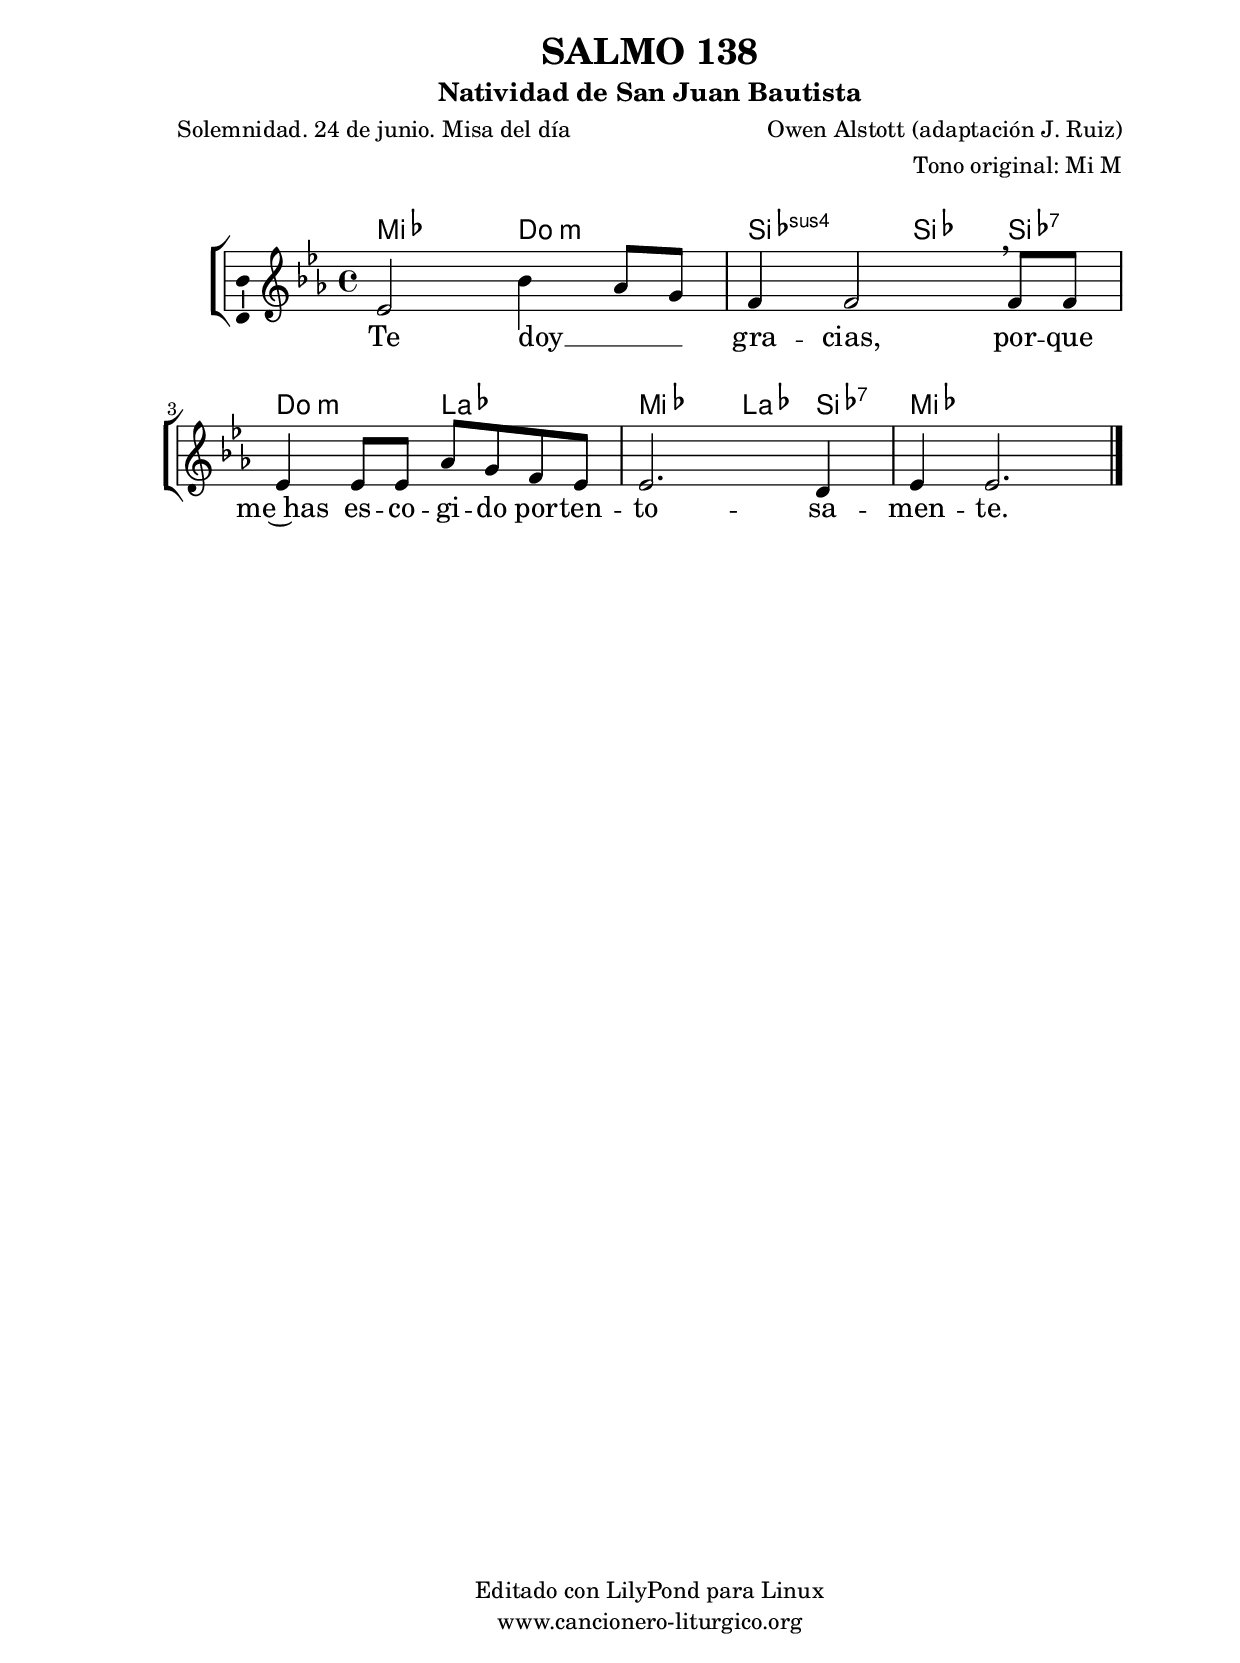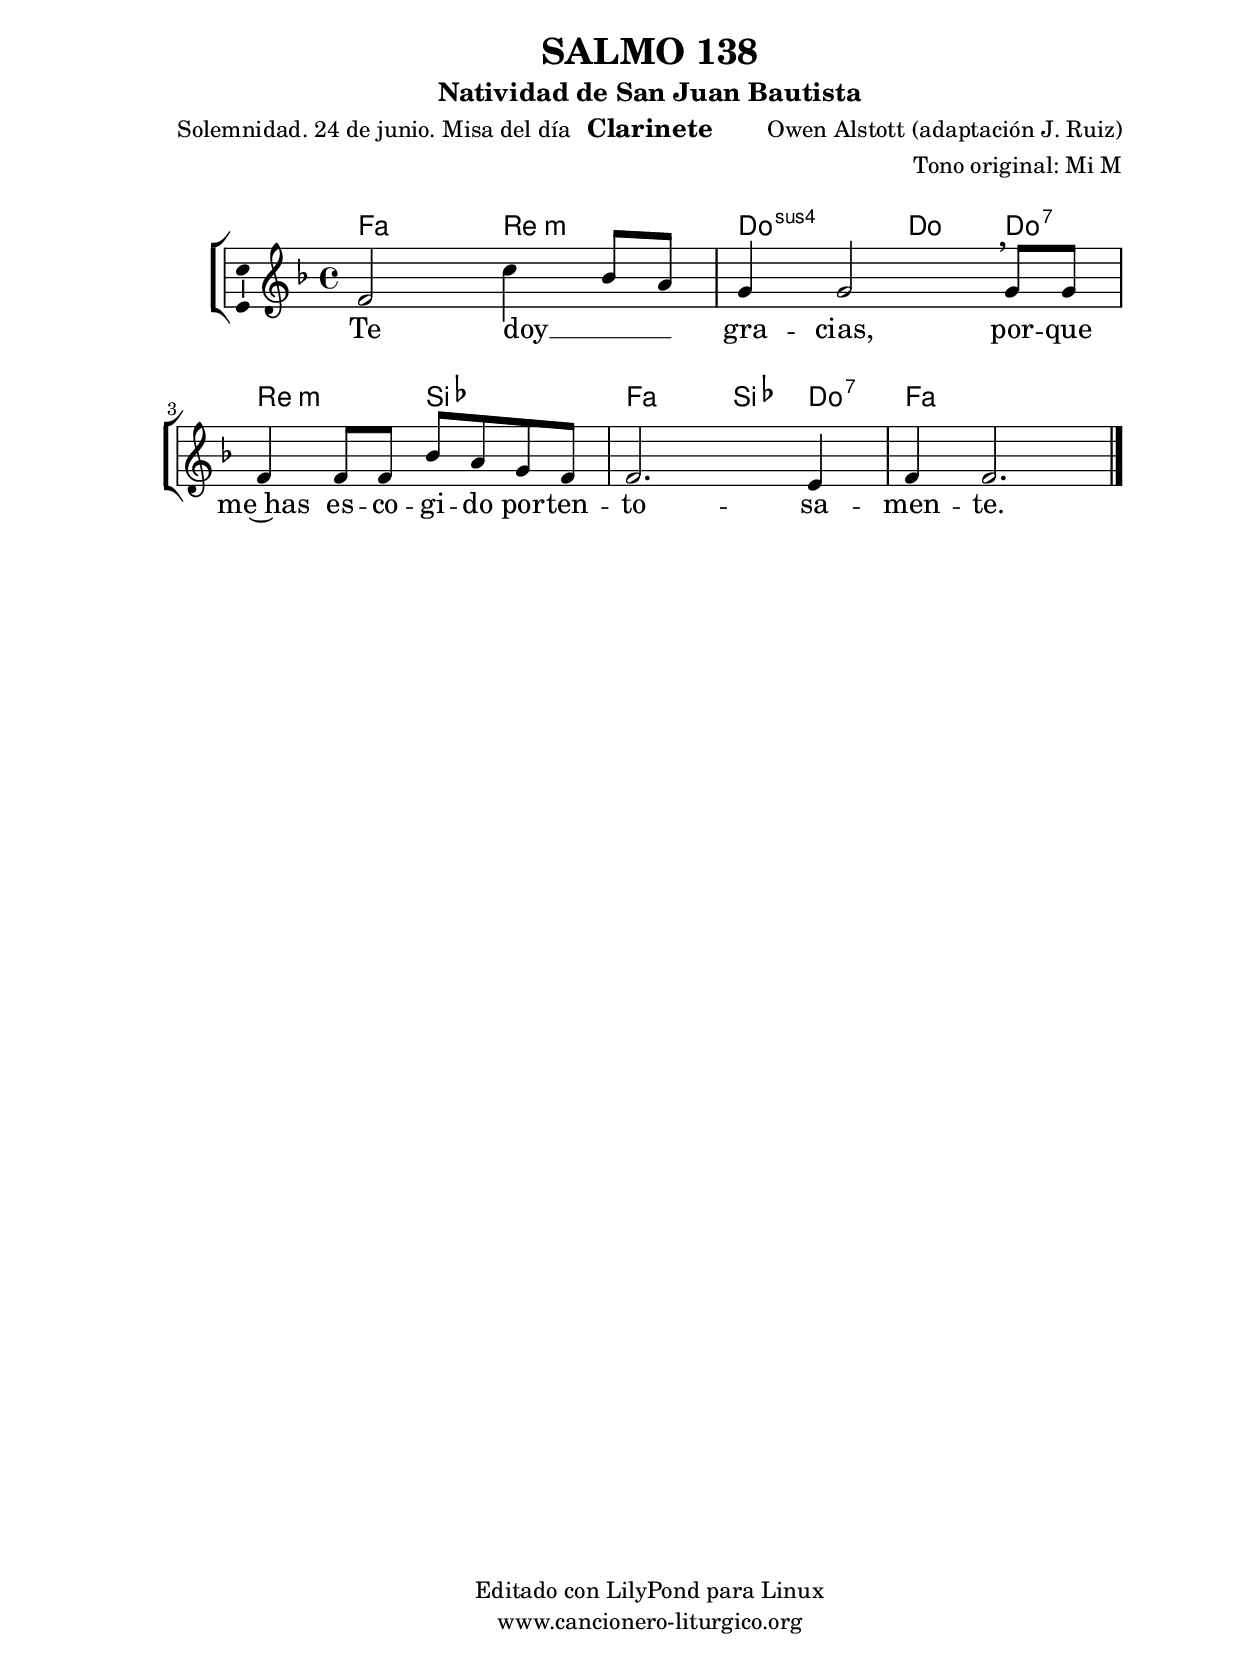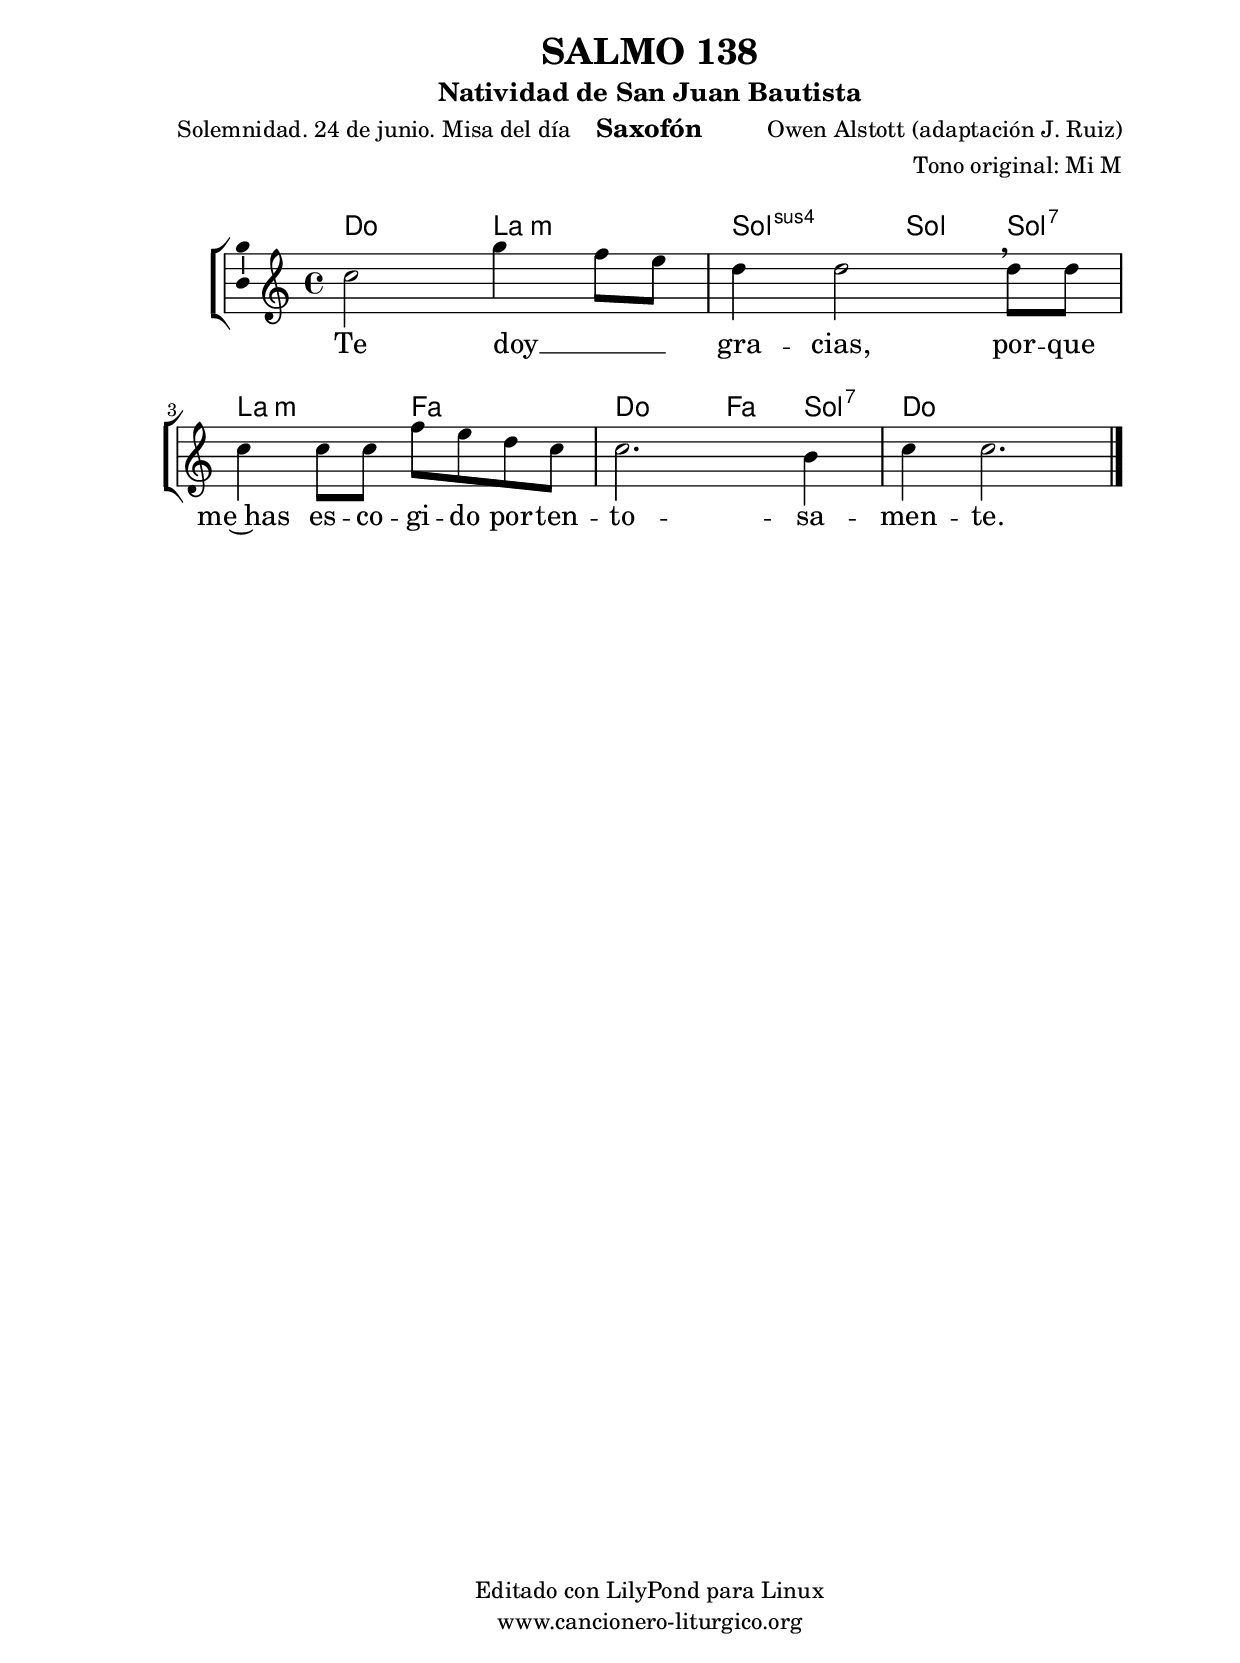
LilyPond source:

%
%para convertir .midi en .wav:
%timidity filename.midi -Ow -o finename.wav
%
%
%Para convertir de .wav a .mp3:
%lame -h -m j filename.wav
%
%
%para escuchar el midi:
%timidity nombrefichero.midi
%


%versión de lilypond para la que se ha escrito esta partitura:
\version "2.16.0"

	%Tamaño papel
	#(set-default-paper-size "a4")
	%Tamaño partitura
	#(set-global-staff-size 20)
	%No responde al pulsar sobre una nota
	#(ly:set-option 'point-and-click #f)

%parámetros del encabezamiento:
\header {
	title = "SALMO 138"
	subtitle = "Natividad de San Juan Bautista"
	composer = "Owen Alstott (adaptación J. Ruiz)"
	poet = "Solemnidad. 24 de junio. Misa del día"
	meter = ""
	arranger = "Tono original: Mi M"
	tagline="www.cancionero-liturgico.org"
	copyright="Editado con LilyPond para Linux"
	tiempo = ""
	usos = "Salmo"
	letra = "Te doy gracias, porque me has escogido portentosamente."
	}

%parámetros asociados al papel:
\paper  {
	oddHeaderMarkup = \markup {\fill-line { \on-the-fly #not-first-page \fromproperty #'header:title \on-the-fly #not-first-page \fromproperty #'header:composer }}
	evenHeaderMarkup = \markup {\fill-line { \fromproperty #'header:composer \fromproperty #'header:title }}
	#(set-paper-size "a4")
	print-page-number = ##f
	first-page-number = 1
	print-first-page-number = ##f
%	head-separation = 3.0 \cm
	top-margin = 2.0 \cm
	bottom-margin = 0.5\cm
%%%	bottom-margin = -1.0\cm
	left-margin = 3.0 \cm
	line-width = 16.0 \cm 
	indent = 8\mm
	interscoreline = 2.\mm
	between-system-space = 15\mm
%	para que las partituras no llenen la hoja:
	ragged-bottom = ##t
%	idem para la última hoja:
	ragged-last-bottom = ##f
%	para que las partituras llenen el ancho del papel:
	ragged-last = ##f
	after-title-space = 2.5 \cm
%page-count=1
%system-count=8

	%Flexible Vertical Spacing
%	markup-markup-spacing =
%	#'((basic-distance . 15) (minimum-distance . 15) (padding . 3))
	markup-system-spacing =
	#'((basic-distance . 15) (minimum-distance . 15) (padding . 3))
	system-system-spacing =
	#'((basic-distance . 15) (minimum-distance . 15) (padding . 3))
	score-system-spacing =
	#'((basic-distance . 15) (minimum-distance . 15) (padding . 5))
%	top-system-spacing = % header
%	#'((basic-distance . 8) (minimum-distance . 0) (padding . 3))
%	top-markup-spacing =
%	#'((basic-distance . 20) (minimum-distance . 20) (padding . 3))
	last-bottom-spacing = % footer
	#'((basic-distance . 5) (minimum-distance . 5) (padding . 3))
%	score-markup-spacing =
%	#'((basic-distance . 16) (minimum-distance . 13) (padding . 3))

	}


%parámetros que afectan a toda la partitura:
global =  {
	%clave de sol (G):
	\clef G
	%armadura:
	\transpose e ees
	\key e \major
	\tempo 4=100
	\set Score.tempoHideNote = ##t
	}


acordes = {
	\italianChords
	\chordmode {
	\transpose e ees
{
e2 cis:m b:sus4 b4 b:7 cis2:m a e2 a4 b:7 e1
	}
	}
}


melodia = 
	\transpose e ees
{
	\relative c'{
	\time 4/4

e2 b'4 a8 gis
fis4 fis2 \breathe fis8 fis
e4 e8 e a gis fis e
e2. dis4
e4 e2.

	\bar "|."
	}
	}


texto = \lyricmode {
Te doy __ _ _ gra -- cias,
por -- que me~has es -- co -- gi -- do por -- ten -- to -- sa -- men -- te.
	}


acordesStaff = \context ChordNames = acordesStaff <<
	\set chordChanges = ##t
	\acordes
	>>


vozStaff = \context Voice = vozStaff
\with {\consists "Ambitus_engraver"}
<<
%	\set Staff.instrumentName = ""
%	\set Staff.shortInstrumentName = ""
%	\set Staff.midiInstrument = #"clarinet"
%	\set Staff.midiInstrument = #"cello"
%	\set Staff.midiInstrument = #"flute"
	\set Staff.midiInstrument = #"electric guitar (jazz)"
%	\set Staff.midiInstrument = #"english horn"
%	\set Staff.midiInstrument = #"violin"
%	\set Staff.midiInstrument = #"glockenspiel"
	\set Staff.midiMinimumVolume = #0.7
	\set Staff.midiMaximumVolume = #0.9
	\global
	\melodia
	>>


textoStaff = \context Lyrics = textoStaff <<
	\lyricsto vozStaff \texto
	>>

\book {
	\score {
		\context ChoirStaff {
			\override StaffGroup.SystemStartBracket #'collapse-height = #1
			\override Score.SystemStartBar #'collapse-height = #1
			<<
			\acordesStaff
			\vozStaff
			\textoStaff
			>>
			}
		\layout {
	    		\context {
				\Lyrics
				\override LyricText #'font-size = #2
				}
	   		 \context {
				\Score
				%fontSize = #3
				\override StaffSymbol #'staff-space = #(magstep +3)
				%\override Beam #'thickness = #0.55
				%\override SpacingSpanner #'spacing-increment = #1.0
				%\override Slur #'height-limit = #1.5
				}
			}
		}
	\score {
		\unfoldRepeats
		\context ChoirStaff {
			<<
			\acordesStaff
			\vozStaff
			>>
			}
		\midi {
	  		\context {
	  			\Score
				tempoWholesPerMinute = #(ly:make-moment 70 4)
				}
			}
		}
	}

%Partitura para clarinete
#(define output-suffix "C")
\book {
	\header{
		instrument = "Clarinete"
		}
	\score {
		\context ChoirStaff {
			\override StaffGroup.SystemStartBracket #'collapse-height = #1
			\override Score.SystemStartBar #'collapse-height = #1
\transpose c d
			<<
			\acordesStaff
			\vozStaff
			\textoStaff
			>>
			}
		\layout {
	    		\context {
				\Lyrics
				\override LyricText #'font-size = #2
				}
	   		 \context {
				\Score
				%fontSize = #3
				\override StaffSymbol #'staff-space = #(magstep +3)
				%\override Beam #'thickness = #0.55
				%\override SpacingSpanner #'spacing-increment = #1.0
				%\override Slur #'height-limit = #1.5
				}
			}
		}
	}

%Partitura para saxofón
#(define output-suffix "S")
\book {
	\header{
		instrument = "Saxofón"
		}
	\score {
		\context ChoirStaff {
			\override StaffGroup.SystemStartBracket #'collapse-height = #1
			\override Score.SystemStartBar #'collapse-height = #1
\transpose c a
			<<
			\acordesStaff
			\vozStaff
			\textoStaff
			>>
			}
		\layout {
	    		\context {
				\Lyrics
				\override LyricText #'font-size = #2
				}
	   		 \context {
				\Score
				%fontSize = #3
				\override StaffSymbol #'staff-space = #(magstep +3)
				%\override Beam #'thickness = #0.55
				%\override SpacingSpanner #'spacing-increment = #1.0
				%\override Slur #'height-limit = #1.5
				}
			}
		}
	}

